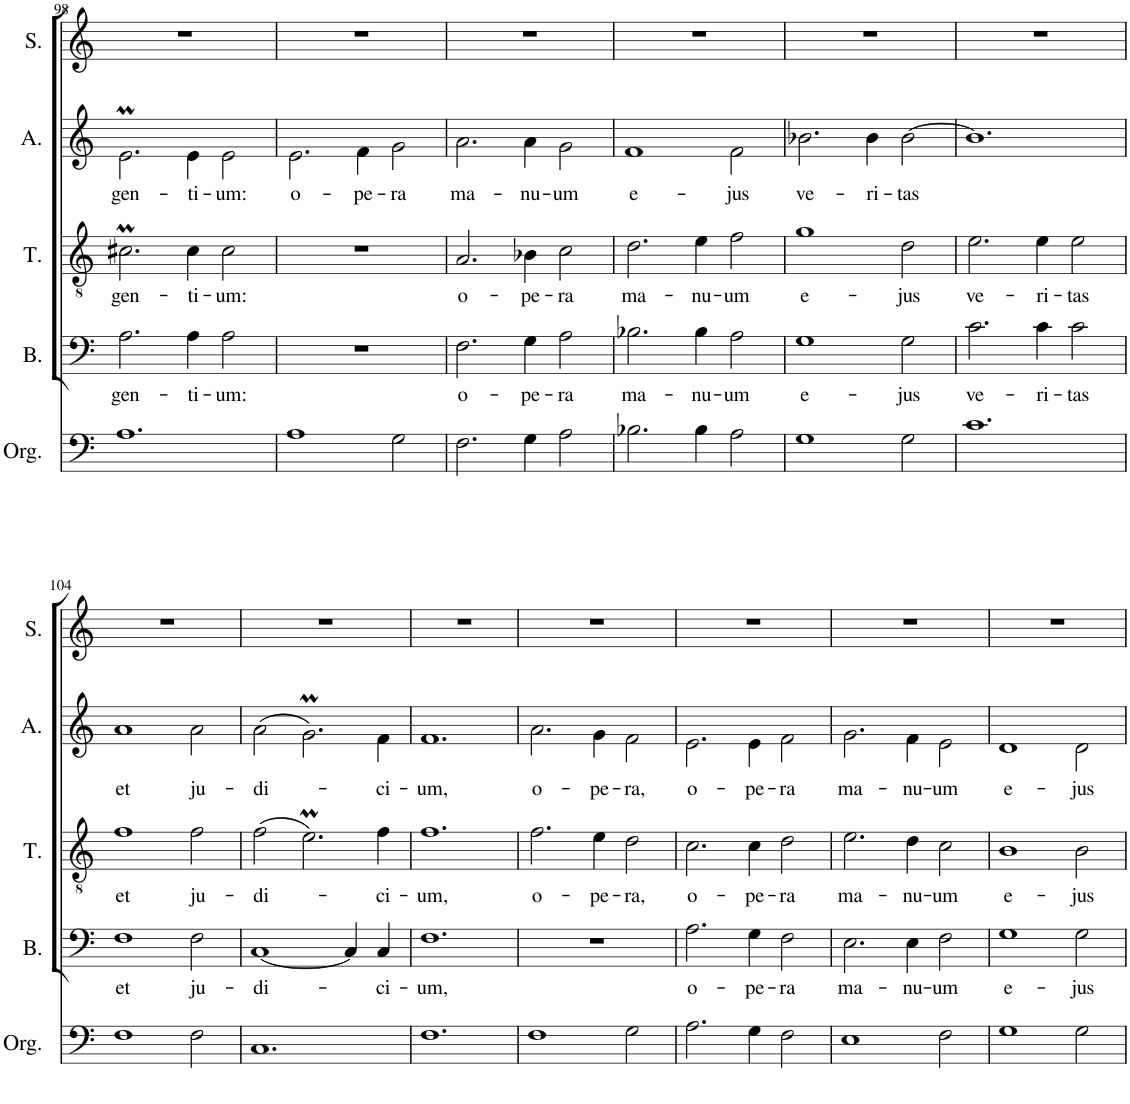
**kern	**kern	**text	**kern	**text	**kern	**text	**kern
*part5	*part4	*part4	*part3	*part3	*part2	*part2	*part1
*staff5	*staff4	*staff4	*staff3	*staff3	*staff2	*staff2	*staff1
*I"Orgue	*I"Basse	*	*I"Ténor	*	*I"Alto	*	*I"Soprano
*I'Org.	*I'B.	*	*I'T.	*	*I'A.	*	*I'S.
!!LO:PB:g=z
*clefF4	*clefF4	*	*clefGv2	*	*clefG2	*	*clefG2
*k[]	*k[]	*	*k[]	*	*k[]	*	*k[]
*M3/2	*M3/2	*	*M3/2	*	*M3/2	*	*M3/2
=98	=98	=98	=98	=98	=98	=98	=98
!	!	!LO:LY:b	!	!LO:LY:b	!	!LO:LY:b	!
1.A	2.A\	gen-	2.c#Xm\	gen-	2.em\	gen-	1.r
!	!	!LO:LY:b	!	!LO:LY:b	!	!LO:LY:b	!
.	4A\	-ti-	4c#\	-ti-	4e\	-ti-	.
!	!	!LO:LY:b	!	!LO:LY:b	!	!LO:LY:b	!
.	2A\	-um:	2c#\	-um:	2e\	-um:	.
=99	=99	=99	=99	=99	=99	=99	=99
!	!	!	!	!	!	!LO:LY:b	!
1A	1.r	.	1.r	.	2.e\	o-	1.r
!	!	!	!	!	!	!LO:LY:b	!
.	.	.	.	.	4f\	-pe-	.
!	!	!	!	!	!	!LO:LY:b	!
2G\	.	.	.	.	2g\	-ra	.
=100	=100	=100	=100	=100	=100	=100	=100
!	!	!LO:LY:b	!	!LO:LY:b	!	!LO:LY:b	!
2.F\	2.F\	o-	2.A/	o-	2.a\	ma-	1.r
!	!	!LO:LY:b	!	!LO:LY:b	!	!LO:LY:b	!
4G\	4G\	-pe-	4B-X\	-pe-	4a\	-nu-	.
!	!	!LO:LY:b	!	!LO:LY:b	!	!LO:LY:b	!
2A\	2A\	-ra	2c\	-ra	2g\	-um	.
=101	=101	=101	=101	=101	=101	=101	=101
!	!	!LO:LY:b	!	!LO:LY:b	!	!LO:LY:b	!
2.B-X\	2.B-X\	ma-	2.d\	ma-	1f	e-	1.r
!	!	!LO:LY:b	!	!LO:LY:b	!	!	!
4B-\	4B-\	-nu-	4e\	-nu-	.	.	.
!	!	!LO:LY:b	!	!LO:LY:b	!	!LO:LY:b	!
2A\	2A\	-um	2f\	-um	2f\	-jus	.
=102	=102	=102	=102	=102	=102	=102	=102
!	!	!LO:LY:b	!	!LO:LY:b	!	!LO:LY:b	!
1G	1G	e-	1g	e-	2.b-X\	ve-	1.r
!	!	!	!	!	!	!LO:LY:b	!
.	.	.	.	.	4b-\	-ri-	.
!	!	!LO:LY:b	!	!LO:LY:b	!	!LO:LY:b	!
2G\	2G\	-jus	2d\	-jus	[2b-\	-tas	.
=103	=103	=103	=103	=103	=103	=103	=103
!	!	!LO:LY:b	!	!LO:LY:b	!	!	!
1.c	2.c\	ve-	2.e\	ve-	1.b-]	.	1.r
!	!	!LO:LY:b	!	!LO:LY:b	!	!	!
.	4c\	-ri-	4e\	-ri-	.	.	.
!	!	!LO:LY:b	!	!LO:LY:b	!	!	!
.	2c\	-tas	2e\	-tas	.	.	.
!!LO:LB:g=z
=104	=104	=104	=104	=104	=104	=104	=104
!	!	!LO:LY:b	!	!LO:LY:b	!	!LO:LY:b	!
1F	1F	et	1f	et	1a	et	1.r
!	!	!LO:LY:b	!	!LO:LY:b	!	!LO:LY:b	!
2F\	2F\	ju-	2f\	ju-	2a\	ju-	.
=105	=105	=105	=105	=105	=105	=105	=105
!	!	!LO:LY:b	!	!LO:LY:b	!	!LO:LY:b	!
1.C	[1C	-di-	(2f\	-di-	(2a\	-di-	1.r
.	.	.	2.em\)	.	2.gM\)	.	.
.	4C/]	.	.	.	.	.	.
!	!	!LO:LY:b	!	!LO:LY:b	!	!LO:LY:b	!
.	4C/	ci-	4f\	-ci-	4f\	-ci-	.
=106	=106	=106	=106	=106	=106	=106	=106
!	!	!LO:LY:b	!	!LO:LY:b	!	!LO:LY:b	!
1.F	1.F	-um,	1.f	-um,	1.f	-um,	1.r
=107	=107	=107	=107	=107	=107	=107	=107
!	!	!	!	!LO:LY:b	!	!LO:LY:b	!
1F	1.r	.	2.f\	o-	2.a\	o-	1.r
!	!	!	!	!LO:LY:b	!	!LO:LY:b	!
.	.	.	4e\	-pe-	4g\	-pe-	.
!	!	!	!	!LO:LY:b	!	!LO:LY:b	!
2G\	.	.	2d\	-ra,	2f\	-ra,	.
=108	=108	=108	=108	=108	=108	=108	=108
!	!	!LO:LY:b	!	!LO:LY:b	!	!LO:LY:b	!
2.A\	2.A\	o-	2.c\	o-	2.e\	o-	1.r
!	!	!LO:LY:b	!	!LO:LY:b	!	!LO:LY:b	!
4G\	4G\	-pe-	4c\	-pe-	4e\	-pe-	.
!	!	!LO:LY:b	!	!LO:LY:b	!	!LO:LY:b	!
2F\	2F\	-ra	2d\	-ra	2f\	-ra	.
=109	=109	=109	=109	=109	=109	=109	=109
!	!	!LO:LY:b	!	!LO:LY:b	!	!LO:LY:b	!
1E	2.E\	ma-	2.e\	ma-	2.g\	ma-	1.r
!	!	!LO:LY:b	!	!LO:LY:b	!	!LO:LY:b	!
.	4E\	-nu-	4d\	-nu-	4f\	-nu-	.
!	!	!LO:LY:b	!	!LO:LY:b	!	!LO:LY:b	!
2F\	2F\	-um	2c\	-um	2e\	-um	.
=110	=110	=110	=110	=110	=110	=110	=110
!	!	!LO:LY:b	!	!LO:LY:b	!	!LO:LY:b	!
1G	1G	e-	1B	e-	1d	e-	1.r
!	!	!LO:LY:b	!	!LO:LY:b	!	!LO:LY:b	!
2G\	2G\	-jus	2B\	-jus	2d\	-jus	.
=	=	=	=	=	=	=	=
*-	*-	*-	*-	*-	*-	*-	*-
